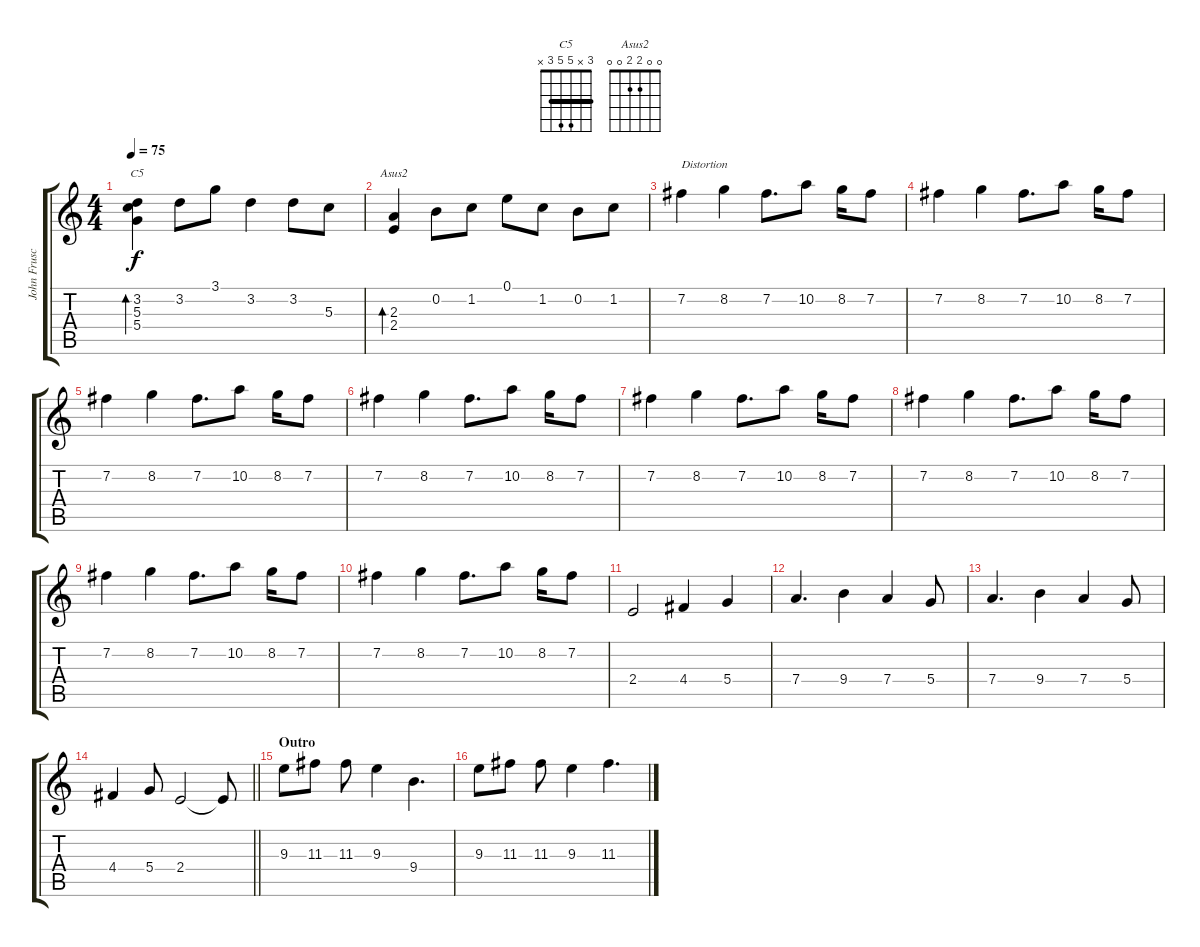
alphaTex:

\track ("John Frusciante (Lead Guitar)" "John Frusc") {instrument distortionguitar}
\staff {score tabs}
\tuning (E4 B3 G3 D3 A2 E2) {hide}
\chord ("C5" 3 x 5 5 3 x) {barre 3}
\chord ("Asus2" 0 0 2 2 0 0)
\ts (4 4)
\tempo 75
\clef g2
\ks c
(3.2 5.3 5.4).4{bd 240 ch "C5" dy f} 3.2.8 3.1.8 3.2.4 3.2.8 5.3.8 |
(2.3 2.4).4{bd 240 ch "Asus2"} 0.2.8 1.2.8 0.1.8 1.2.8 0.2.8 1.2.8 |
7.2.4{txt "Distortion" instrument distortionguitar} 8.2.4 7.2.8{d} 10.2.8 8.2.16 7.2.8 |
7.2.4 8.2.4 7.2.8{d} 10.2.8 8.2.16 7.2.8 |
7.2.4 8.2.4 7.2.8{d} 10.2.8 8.2.16 7.2.8 |
7.2.4 8.2.4 7.2.8{d} 10.2.8 8.2.16 7.2.8 |
7.2.4 8.2.4 7.2.8{d} 10.2.8 8.2.16 7.2.8 |
7.2.4 8.2.4 7.2.8{d} 10.2.8 8.2.16 7.2.8 |
7.2.4 8.2.4 7.2.8{d} 10.2.8 8.2.16 7.2.8 |
7.2.4 8.2.4 7.2.8{d} 10.2.8 8.2.16 7.2.8 |
2.4.2 4.4.4 5.4.4 |
7.4.4{d} 9.4.4 7.4.4 5.4.8 |
7.4.4{d} 9.4.4 7.4.4 5.4.8 |
\barLineRight lightlight
4.4.4 5.4.8 2.4.2 2.4{t}.8 |
\section ("" "Outro")
9.3.8 11.3.8 11.3.8 9.3.4 9.4.4{d} |
9.3.8 11.3.8 11.3.8 9.3.4 11.3.4{d}
